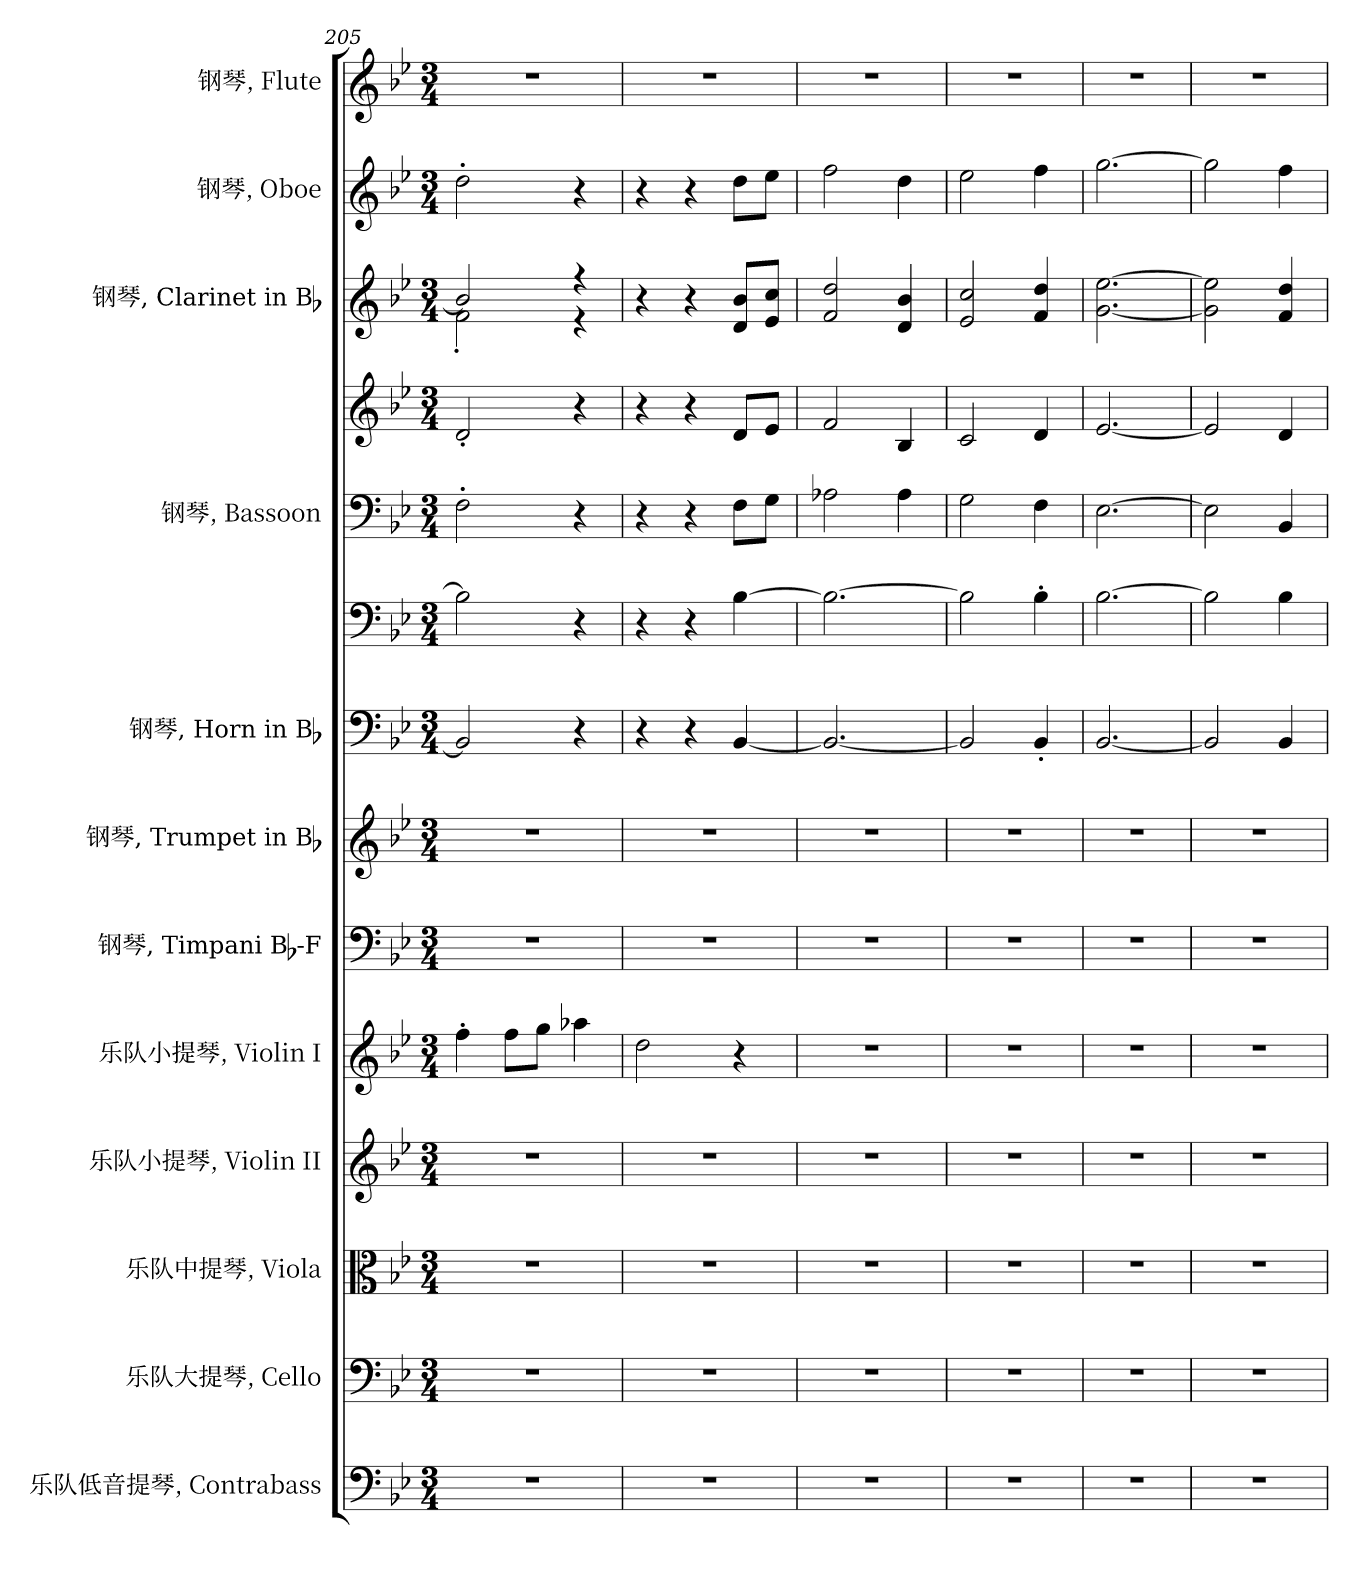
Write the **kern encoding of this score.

**kern	**kern	**kern	**kern	**kern	**kern	**kern	**kern	**kern	**kern	**kern	**kern	**kern	**kern
*part12	*part11	*part10	*part9	*part8	*part7	*part6	*part5	*part5	*part4	*part4	*part3	*part2	*part1
*staff14	*staff13	*staff12	*staff11	*staff10	*staff9	*staff8	*staff7	*staff6	*staff5	*staff4	*staff3	*staff2	*staff1
*I"乐队低音提琴, Contrabass	*I"乐队大提琴, Cello	*I"乐队中提琴, Viola	*I"乐队小提琴, Violin II	*I"乐队小提琴, Violin I	*I"钢琴, Timpani Bb-F	*I"钢琴, Trumpet in Bb	*I"钢琴, Horn in Bb	*	*I"钢琴, Bassoon	*	*I"钢琴, Clarinet in Bb	*I"钢琴, Oboe	*I"钢琴, Flute
*I'Cbs.	*	*	*	*	*	*	*	*	*	*	*	*	*
*clefF4	*clefF4	*clefC3	*clefG2	*clefG2	*clefF4	*clefG2	*clefF4	*clefF4	*clefF4	*clefG2	*clefG2	*clefG2	*clefG2
*ITrd7c12	*	*	*	*	*	*	*	*	*	*	*	*	*
*k[b-e-]	*k[b-e-]	*k[b-e-]	*k[b-e-]	*k[b-e-]	*k[b-e-]	*k[b-e-]	*k[b-e-]	*k[b-e-]	*k[b-e-]	*k[b-e-]	*k[b-e-]	*k[b-e-]	*k[b-e-]
*M3/4	*M3/4	*M3/4	*M3/4	*M3/4	*M3/4	*M3/4	*M3/4	*M3/4	*M3/4	*M3/4	*M3/4	*M3/4	*M3/4
=205	=205	=205	=205	=205	=205	=205	=205	=205	=205	=205	=205	=205	=205
*	*	*	*	*	*	*	*	*	*	*	*^	*	*
2.r	2.r	2.r	2.r	4ff'\	2.r	2.r	2BB-/]	2B-\]	2F'\	2d'/	2b-/]	2f'\	2dd'\	2.r
.	.	.	.	8ff\L	.	.	.	.	.	.	.	.	.	.
.	.	.	.	8gg\J	.	.	.	.	.	.	.	.	.	.
.	.	.	.	4aa-X\	.	.	4r	4r	4r	4r	4r	4r	4r	.
*	*	*	*	*	*	*	*	*	*	*	*v	*v	*	*
=206	=206	=206	=206	=206	=206	=206	=206	=206	=206	=206	=206	=206	=206
2.r	2.r	2.r	2.r	2dd\	2.r	2.r	4r	4r	4r	4r	4r	4r	2.r
.	.	.	.	.	.	.	4r	4r	4r	4r	4r	4r	.
.	.	.	.	4r	.	.	[4BB-/	[4B-\	8F\L	8d/L	8d/ 8b-/L	8dd\L	.
.	.	.	.	.	.	.	.	.	8G\J	8e-/J	8e-/ 8cc/J	8ee-\J	.
=207	=207	=207	=207	=207	=207	=207	=207	=207	=207	=207	=207	=207	=207
2.r	2.r	2.r	2.r	2.r	2.r	2.r	2.BB-/_	2.B-\_	2A-X\	2f/	2f/ 2dd/	2ff\	2.r
.	.	.	.	.	.	.	.	.	4A-\	4B-/	4d/ 4b-/	4dd\	.
=208	=208	=208	=208	=208	=208	=208	=208	=208	=208	=208	=208	=208	=208
2.r	2.r	2.r	2.r	2.r	2.r	2.r	2BB-/]	2B-\]	2G\	2c/	2e-/ 2cc/	2ee-\	2.r
.	.	.	.	.	.	.	4BB-'/	4B-'\	4F\	4d/	4f/ 4dd/	4ff\	.
=209	=209	=209	=209	=209	=209	=209	=209	=209	=209	=209	=209	=209	=209
2.r	2.r	2.r	2.r	2.r	2.r	2.r	[2.BB-/	[2.B-\	[2.E-\	[2.e-/	[2.g\ [2.ee-\	[2.gg\	2.r
=210	=210	=210	=210	=210	=210	=210	=210	=210	=210	=210	=210	=210	=210
2.r	2.r	2.r	2.r	2.r	2.r	2.r	2BB-/]	2B-\]	2E-\]	2e-/]	2g\] 2ee-\]	2gg\]	2.r
.	.	.	.	.	.	.	4BB-/	4B-\	4BB-/	4d/	4f/ 4dd/	4ff\	.
=	=	=	=	=	=	=	=	=	=	=	=	=	=
*-	*-	*-	*-	*-	*-	*-	*-	*-	*-	*-	*-	*-	*-
